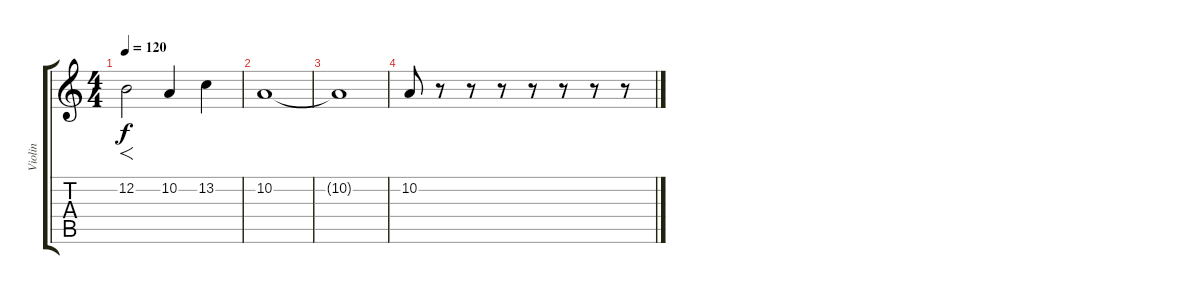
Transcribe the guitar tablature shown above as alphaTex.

\track ("Violin" "Violin") {instrument violin}
\staff {score tabs}
\tuning (E4 B3 G3 D3 A2 E2) {hide}
\ts (4 4)
\tempo 120
\clef g2
\ks c
12.2.2{f dy f} 10.2.4 13.2.4 |
10.2.1 |
10.2{t}.1 |
10.2.8 r.8 r.8 r.8 r.8 r.8 r.8 r.8
